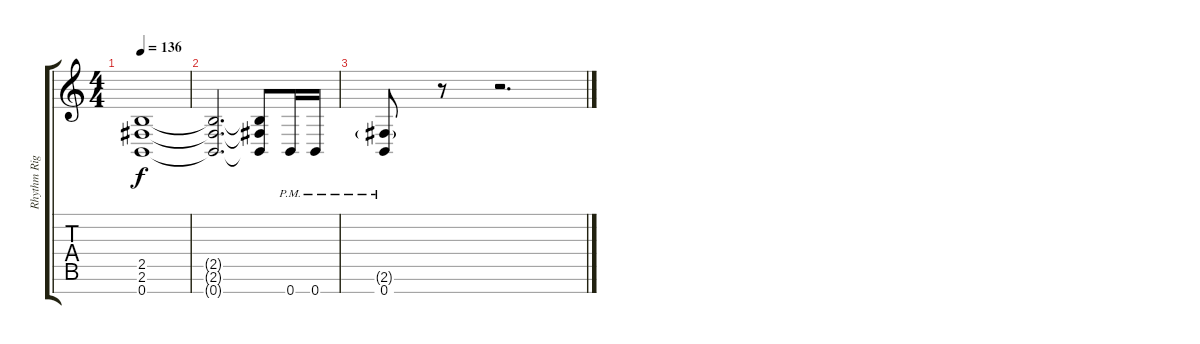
\track ("Rhythm Right" "Rhythm Rig") {instrument distortionguitar}
\staff {score tabs}
\tuning (E4 B3 G3 D3 A2 E2 B1) {hide}
\ts (4 4)
\tempo 136
\clef g2
\ks c
(2.5{t} 2.6{t} 0.7{t}).1{dy f} |
(2.5{t} 2.6{t} 0.7{t}).2{d} (2.5{t} 2.6{t} 0.7{t}).8 0.7{pm}.16 0.7{pm}.16 |
(2.6{g pm} 0.7{pm}).8 r.8 r.2{d}
